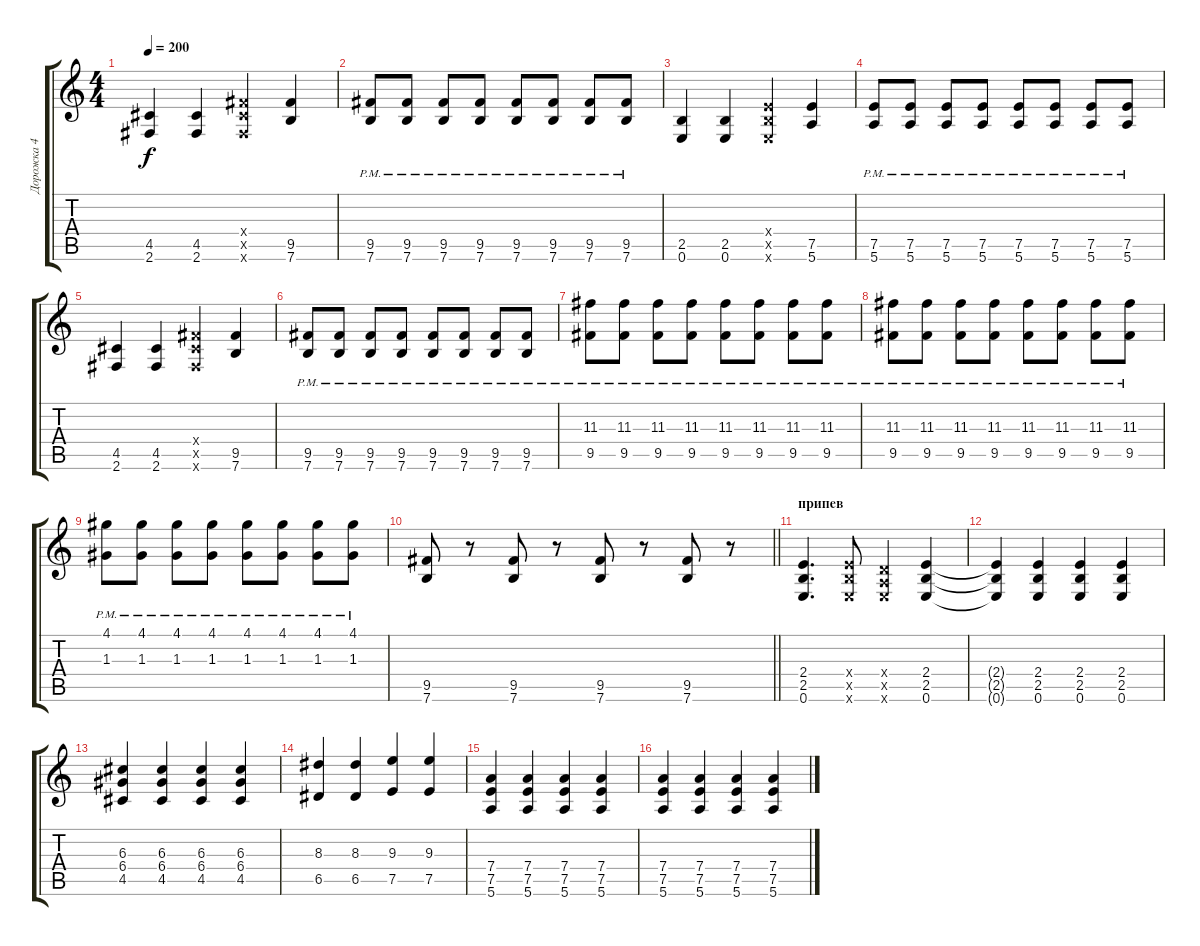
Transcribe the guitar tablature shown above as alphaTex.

\track ("Дорожка 4" "Дорожка 4") {instrument acousticguitarsteel}
\staff {score tabs}
\tuning (E4 B3 G3 D3 A2 E2) {hide}
\ts (4 4)
\tempo 200
\clef g2
\ks c
(4.5 2.6).4{dy f} (4.5 2.6).4 (4.4{x} 4.5{x} 2.6{x}).4 (9.5 7.6).4 |
(9.5{pm} 7.6{pm}).8 (9.5{pm} 7.6{pm}).8 (9.5{pm} 7.6{pm}).8 (9.5{pm} 7.6{pm}).8 (9.5{pm} 7.6{pm}).8 (9.5{pm} 7.6{pm}).8 (9.5{pm} 7.6{pm}).8 (9.5{pm} 7.6{pm}).8 |
(2.5 0.6).4 (2.5 0.6).4 (2.4{x} 2.5{x} 0.6{x}).4 (7.5 5.6).4 |
(7.5{pm} 5.6).8 (7.5{pm} 5.6).8 (7.5{pm} 5.6).8 (7.5{pm} 5.6).8 (7.5{pm} 5.6).8 (7.5{pm} 5.6).8 (7.5{pm} 5.6).8 (7.5{pm} 5.6).8 |
(4.5 2.6).4 (4.5 2.6).4 (4.4{x} 4.5{x} 2.6{x}).4 (9.5 7.6).4 |
(9.5{pm} 7.6{pm}).8 (9.5{pm} 7.6{pm}).8 (9.5{pm} 7.6{pm}).8 (9.5{pm} 7.6{pm}).8 (9.5{pm} 7.6{pm}).8 (9.5{pm} 7.6{pm}).8 (9.5{pm} 7.6{pm}).8 (9.5{pm} 7.6{pm}).8 |
(11.3{pm} 9.5{pm}).8{volume 10} (11.3{pm} 9.5{pm}).8 (11.3{pm} 9.5{pm}).8 (11.3{pm} 9.5{pm}).8 (11.3{pm} 9.5{pm}).8 (11.3{pm} 9.5{pm}).8 (11.3{pm} 9.5{pm}).8 (11.3{pm} 9.5{pm}).8 |
(11.3{pm} 9.5{pm}).8 (11.3{pm} 9.5{pm}).8 (11.3{pm} 9.5{pm}).8 (11.3{pm} 9.5{pm}).8 (11.3{pm} 9.5{pm}).8 (11.3{pm} 9.5{pm}).8 (11.3{pm} 9.5{pm}).8 (11.3{pm} 9.5{pm}).8 |
(4.1{pm} 1.3{pm}).8 (4.1{pm} 1.3{pm}).8 (4.1{pm} 1.3{pm}).8 (4.1{pm} 1.3{pm}).8 (4.1{pm} 1.3{pm}).8 (4.1{pm} 1.3{pm}).8 (4.1{pm} 1.3{pm}).8 (4.1{pm} 1.3{pm}).8 |
\barLineRight lightlight
(9.5 7.6).8 r.8 (9.5 7.6).8 r.8 (9.5 7.6).8 r.8 (9.5 7.6).8 r.8 |
\section ("" "припев")
(2.4 2.5 0.6).4{d volume 13} (2.4{x} 2.5{x} 0.6{x}).8 (0.4{x} 0.5{x} 0.6{x}).4 (2.4 2.5 0.6).4 |
(2.4{t} 2.5{t} 0.6{t}).4 (2.4 2.5 0.6).4 (2.4 2.5 0.6).4 (2.4 2.5 0.6).4 |
(6.3 6.4 4.5).4 (6.3 6.4 4.5).4 (6.3 6.4 4.5).4 (6.3 6.4 4.5).4 |
(8.3 6.5).4 (8.3 6.5).4 (9.3 7.5).4 (9.3 7.5).4 |
(7.4 7.5 5.6).4 (7.4 7.5 5.6).4 (7.4 7.5 5.6).4 (7.4 7.5 5.6).4 |
(7.4 7.5 5.6).4 (7.4 7.5 5.6).4 (7.4 7.5 5.6).4 (7.4 7.5 5.6).4
